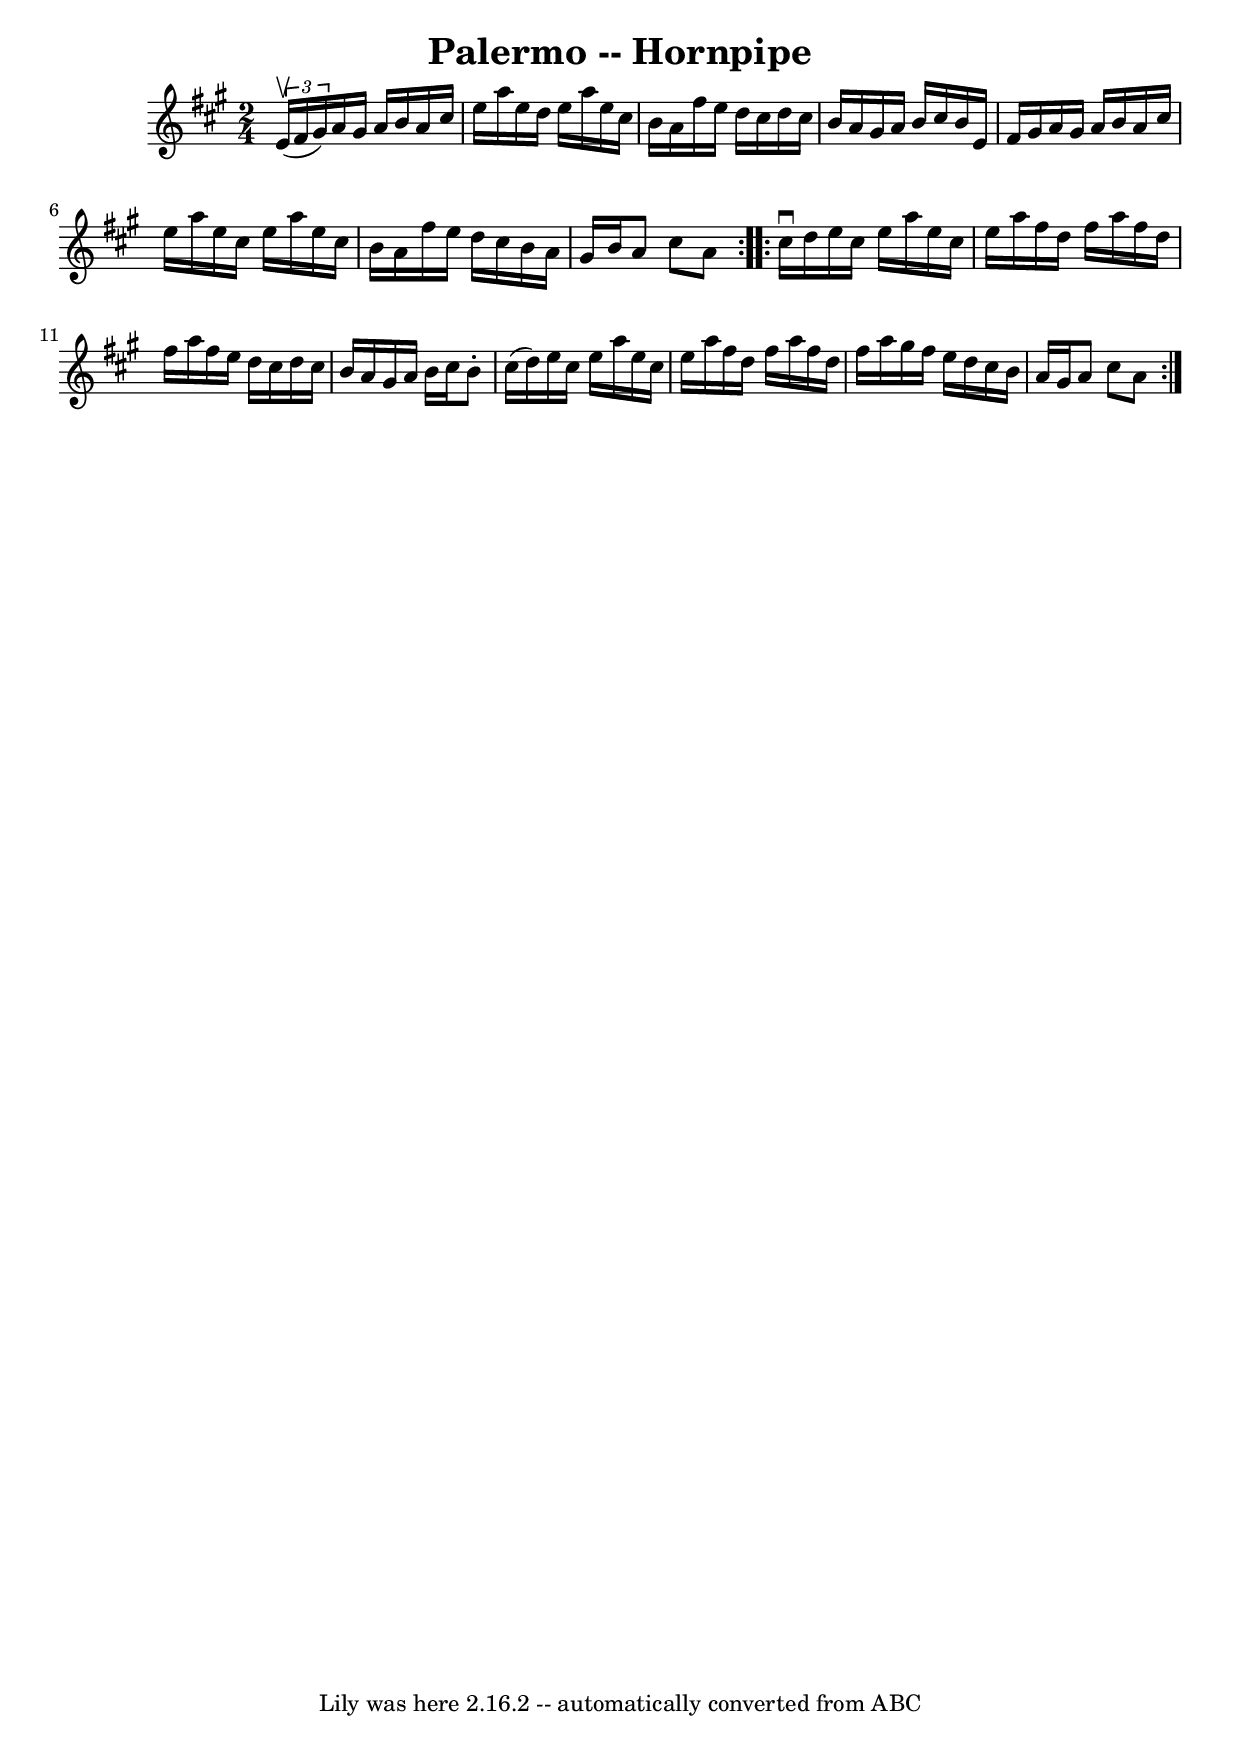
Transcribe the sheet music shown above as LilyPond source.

\version "2.16.2"
\include "Mammoth.ily"
\header {
  %% book = "Cole's 1000 Fiddle Tunes"
  crossRefNumber = "1"
  footnotes = ""
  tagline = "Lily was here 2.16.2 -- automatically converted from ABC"
  title = "Palermo -- Hornpipe"

}
voicedefault =  {



  \repeat volta 2 {

    \time 2/4 
    \key a \major
    \times 2/3 { e'16 (^\upbow fis'16 gis'16)  	       }   |
    a'16 gis'16 a'16 b'16 a'16 cis''16 e''16 a''16   |
    e''16 d''16 e''16 a''16 e''16 cis''16 b'16 a'16  |
    fis''16 e''16 d''16 cis''16 d''16 cis''16 b'16         a'16   |
    gis'16 a'16 b'16 cis''16 b'16 e'16 fis'16         gis'16   |
    a'16 gis'16 a'16 b'16 a'16 cis''16 e''16      a''16   |
    e''16 cis''16 e''16 a''16 e''16 cis''16         b'16 a'16   |
    fis''16 e''16 d''16 cis''16 b'16 a'16        gis'16 b'16   |
    a'8 cis''8 a'8  
  }     
  \repeat volta 2 {
         cis''16^\downbow d''16   |
    e''16 cis''16 e''16 a''16         e''16 cis''16 e''16 a''16   |
    fis''16 d''16 fis''16         a''16 fis''16 d''16 fis''16 a''16   |
    fis''16 e''16         d''16 cis''16 d''16 cis''16 b'16 a'16   |
    gis'16 a'16      b'16 cis''16 b'8-. cis''16 (d''16)  |
    e''16         cis''16 e''16 a''16 e''16 cis''16 e''16 a''16   |
         fis''16 d''16 fis''16 a''16 fis''16 d''16 fis''16 a''16    |
    gis''16 fis''16 e''16 d''16 cis''16 b'16 a'16         gis'16   |
    a'8 cis''8 a'8  
  }   

}

\score{
  <<

    \context Staff="default"
    {
      \voicedefault 
      
    }

  >>
  \layout {
    
  }
  \midi {
  }

}
